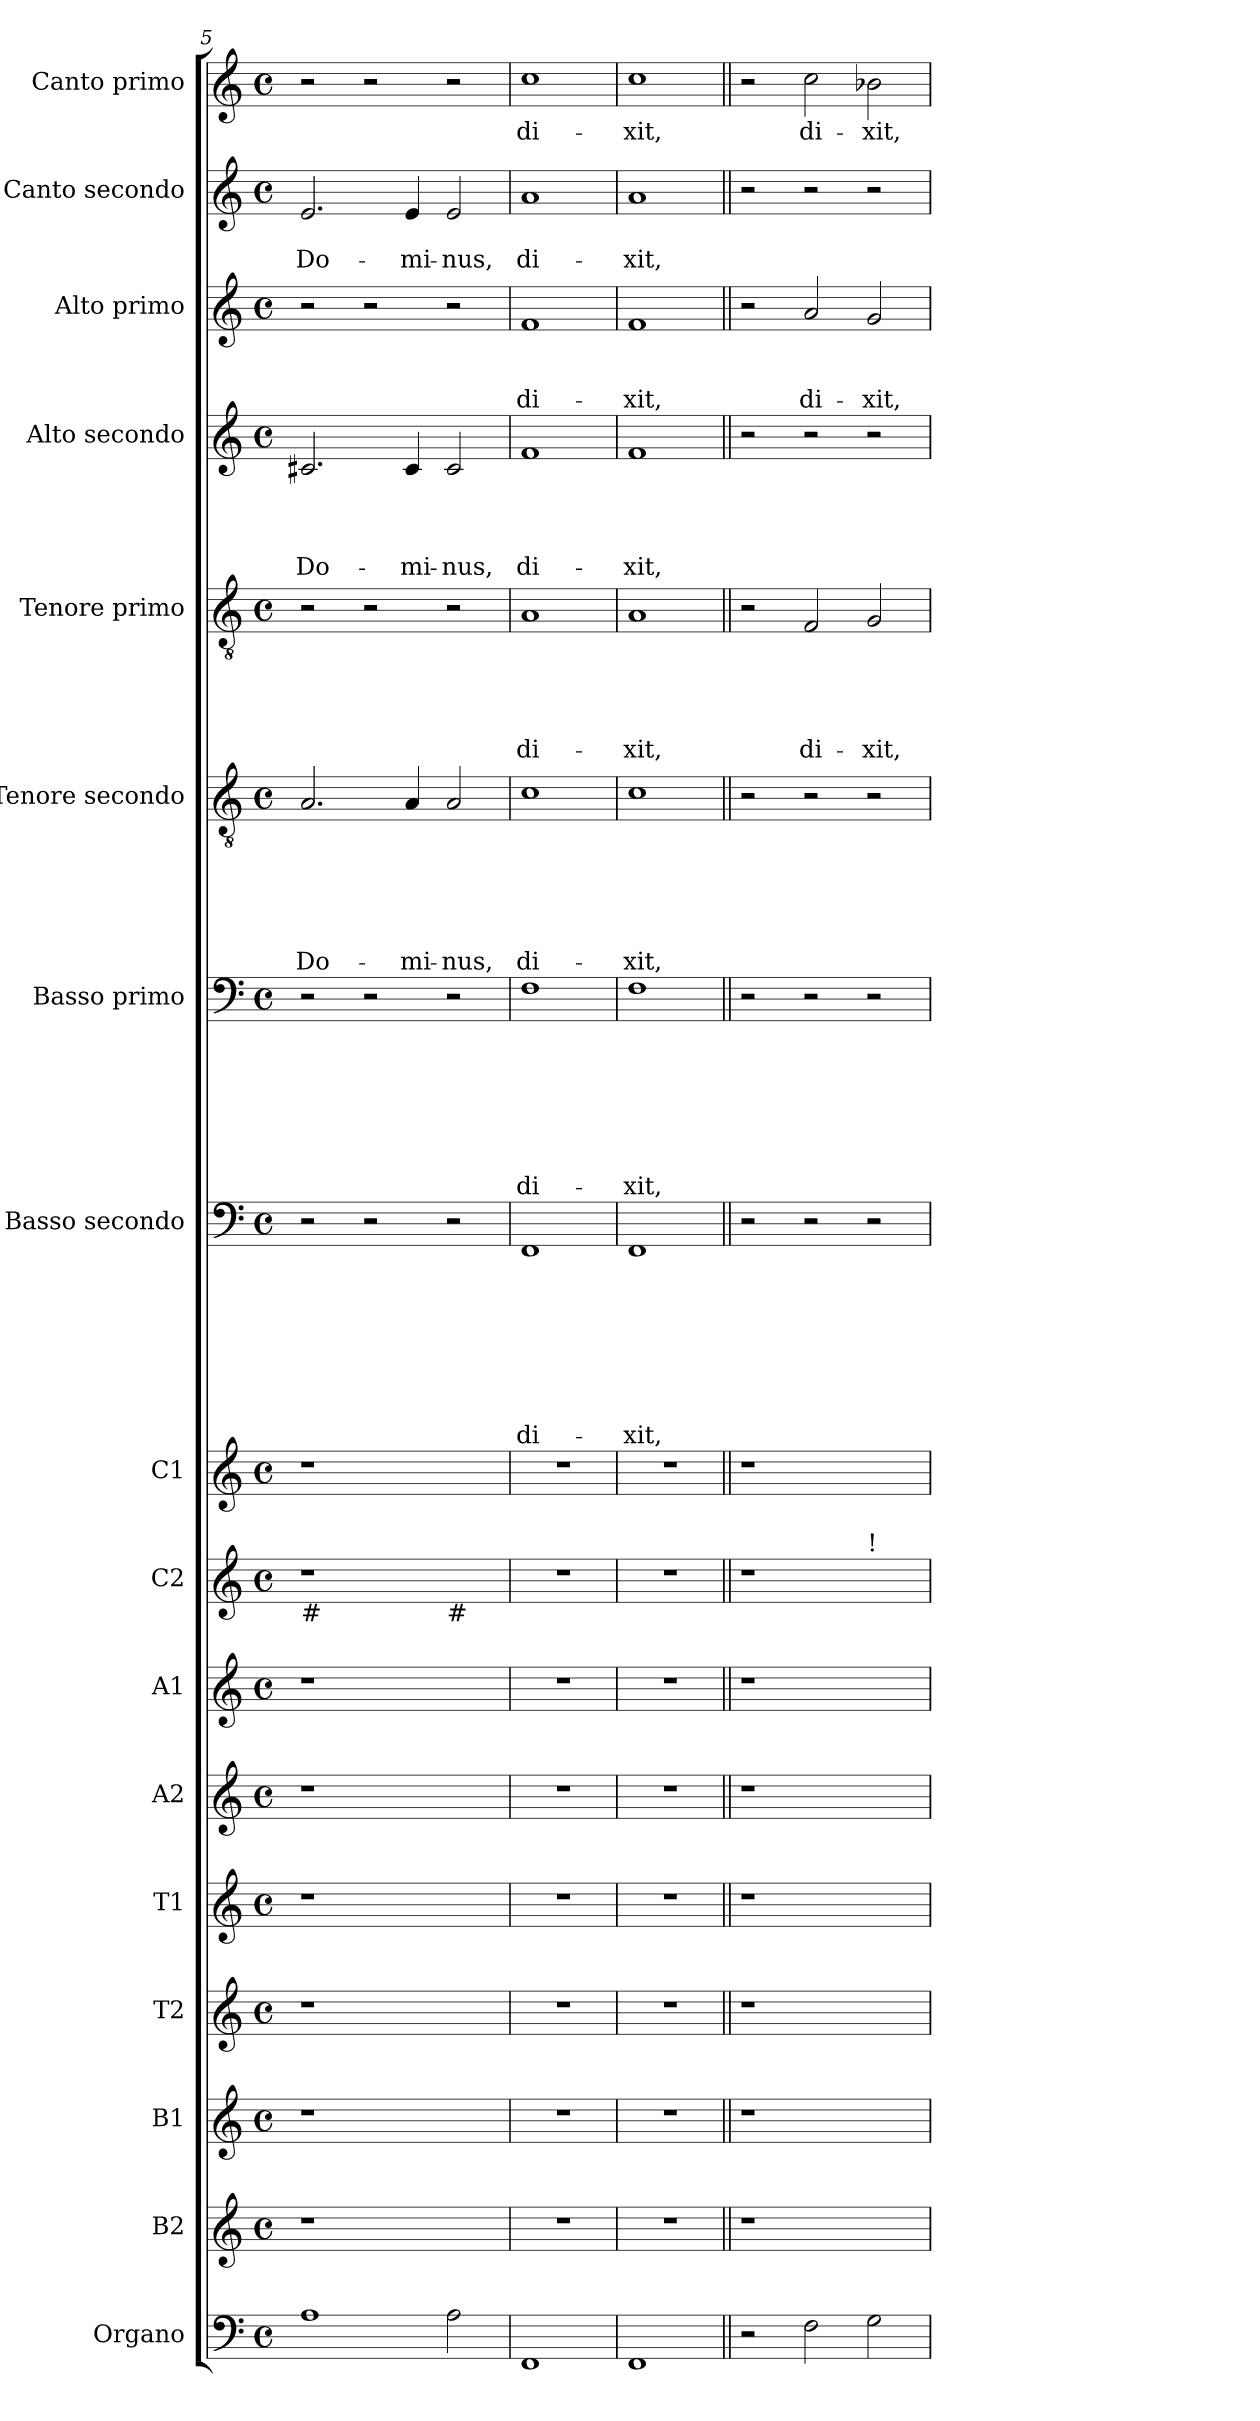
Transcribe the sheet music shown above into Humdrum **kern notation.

**kern	**kern	**kern	**kern	**kern	**kern	**kern	**kern	**kern	**kern	**text	**text	**text	**text	**text	**text	**text	**text	**kern	**text	**text	**text	**text	**text	**text	**text	**kern	**text	**text	**text	**text	**text	**text	**kern	**text	**text	**text	**text	**text	**kern	**text	**text	**text	**text	**kern	**text	**text	**text	**kern	**text	**text	**kern	**text
*part17	*part16	*part15	*part14	*part13	*part12	*part11	*part10	*part9	*part8	*part8	*part8	*part8	*part8	*part8	*part8	*part8	*part8	*part7	*part7	*part7	*part7	*part7	*part7	*part7	*part7	*part6	*part6	*part6	*part6	*part6	*part6	*part6	*part5	*part5	*part5	*part5	*part5	*part5	*part4	*part4	*part4	*part4	*part4	*part3	*part3	*part3	*part3	*part2	*part2	*part2	*part1	*part1
*staff17	*staff16	*staff15	*staff14	*staff13	*staff12	*staff11	*staff10	*staff9	*staff8	*staff8	*staff8	*staff8	*staff8	*staff8	*staff8	*staff8	*staff8	*staff7	*staff7	*staff7	*staff7	*staff7	*staff7	*staff7	*staff7	*staff6	*staff6	*staff6	*staff6	*staff6	*staff6	*staff6	*staff5	*staff5	*staff5	*staff5	*staff5	*staff5	*staff4	*staff4	*staff4	*staff4	*staff4	*staff3	*staff3	*staff3	*staff3	*staff2	*staff2	*staff2	*staff1	*staff1
*I"Organo	*I"B2	*I"B1	*I"T2	*I"T1	*I"A2	*I"A1	*I"C2	*I"C1	*I"Basso secondo	*	*	*	*	*	*	*	*	*I"Basso primo	*	*	*	*	*	*	*	*I"Tenore secondo	*	*	*	*	*	*	*I"Tenore primo	*	*	*	*	*	*I"Alto secondo	*	*	*	*	*I"Alto primo	*	*	*	*I"Canto secondo	*	*	*I"Canto primo	*
*I'Org.	*I'B2	*I'B1	*I'T2	*I'T1	*I'A2	*I'A1	*I'C2	*I'C1	*I'B2	*	*	*	*	*	*	*	*	*I'B1	*	*	*	*	*	*	*	*I'T2	*	*	*	*	*	*	*I'T1	*	*	*	*	*	*I'A2	*	*	*	*	*I'A1	*	*	*	*I'C2	*	*	*I'C1	*
*clefF4	*clefG2	*clefG2	*clefG2	*clefG2	*clefG2	*clefG2	*clefG2	*clefG2	*clefF4	*	*	*	*	*	*	*	*	*clefF4	*	*	*	*	*	*	*	*clefGv2	*	*	*	*	*	*	*clefGv2	*	*	*	*	*	*clefG2	*	*	*	*	*clefG2	*	*	*	*clefG2	*	*	*clefG2	*
*k[]	*k[]	*k[]	*k[]	*k[]	*k[]	*k[]	*k[]	*k[]	*k[]	*	*	*	*	*	*	*	*	*k[]	*	*	*	*	*	*	*	*k[]	*	*	*	*	*	*	*k[]	*	*	*	*	*	*k[]	*	*	*	*	*k[]	*	*	*	*k[]	*	*	*k[]	*
*C:	*C:	*C:	*C:	*C:	*C:	*C:	*C:	*C:	*C:	*	*	*	*	*	*	*	*	*C:	*	*	*	*	*	*	*	*C:	*	*	*	*	*	*	*C:	*	*	*	*	*	*C:	*	*	*	*	*C:	*	*	*	*C:	*	*	*C:	*
*M4/4	*M4/4	*M4/4	*M4/4	*M4/4	*M4/4	*M4/4	*M4/4	*M4/4	*M4/4	*	*	*	*	*	*	*	*	*M4/4	*	*	*	*	*	*	*	*M4/4	*	*	*	*	*	*	*M4/4	*	*	*	*	*	*M4/4	*	*	*	*	*M4/4	*	*	*	*M4/4	*	*	*M4/4	*
*met(c)	*met(c)	*met(c)	*met(c)	*met(c)	*met(c)	*met(c)	*met(c)	*met(c)	*met(c)	*	*	*	*	*	*	*	*	*met(c)	*	*	*	*	*	*	*	*met(c)	*	*	*	*	*	*	*met(c)	*	*	*	*	*	*met(c)	*	*	*	*	*met(c)	*	*	*	*met(c)	*	*	*met(c)	*
=5	=5	=5	=5	=5	=5	=5	=5	=5	=5	=5	=5	=5	=5	=5	=5	=5	=5	=5	=5	=5	=5	=5	=5	=5	=5	=5	=5	=5	=5	=5	=5	=5	=5	=5	=5	=5	=5	=5	=5	=5	=5	=5	=5	=5	=5	=5	=5	=5	=5	=5	=5	=5
!	!	!	!	!	!	!	!LO:TX:b:t=#	!	!	!	!	!	!	!	!	!	!	!	!	!	!	!	!	!	!	!	!	!	!	!	!	!	!	!	!	!	!	!	!	!	!	!	!	!	!	!	!	!	!	!	!	!
!	!	!	!	!	!	!	!	!	!	!	!	!	!	!	!	!	!	!	!	!	!	!	!	!	!	!	!	!	!	!	!	!LO:LY:b	!	!	!	!	!	!	!	!	!	!	!LO:LY:b	!	!	!	!	!	!	!LO:LY:b	!	!
1A	1r	1r	1r	1r	1r	1r	1r	1r	2r	.	.	.	.	.	.	.	.	2r	.	.	.	.	.	.	.	2.A/	.	.	.	.	.	Do-	2r	.	.	.	.	.	2.c#X/	.	.	.	Do-	2r	.	.	.	2.e/	.	Do-	2r	.
.	.	.	.	.	.	.	.	.	2r	.	.	.	.	.	.	.	.	2r	.	.	.	.	.	.	.	.	.	.	.	.	.	.	2r	.	.	.	.	.	.	.	.	.	.	2r	.	.	.	.	.	.	2r	.
!	!	!	!	!	!	!	!	!	!	!	!	!	!	!	!	!	!	!	!	!	!	!	!	!	!	!	!	!	!	!	!	!LO:LY:b	!	!	!	!	!	!	!	!	!	!	!LO:LY:b	!	!	!	!	!	!	!LO:LY:b	!	!
.	.	.	.	.	.	.	.	.	.	.	.	.	.	.	.	.	.	.	.	.	.	.	.	.	.	4A/	.	.	.	.	.	-mi-	.	.	.	.	.	.	4c#/	.	.	.	-mi-	.	.	.	.	4e/	.	-mi-	.	.
!	!	!	!	!	!	!	!LO:TX:b:t=#	!	!	!	!	!	!	!	!	!	!	!	!	!	!	!	!	!	!	!	!	!	!	!	!	!	!	!	!	!	!	!	!	!	!	!	!	!	!	!	!	!	!	!	!	!
!	!	!	!	!	!	!	!	!	!	!	!	!	!	!	!	!	!	!	!	!	!	!	!	!	!	!	!	!	!	!	!	!LO:LY:b	!	!	!	!	!	!	!	!	!	!	!LO:LY:b	!	!	!	!	!	!	!LO:LY:b	!	!
2A\	2ryy	2ryy	2ryy	2ryy	2ryy	2ryy	2ryy	2ryy	2r	.	.	.	.	.	.	.	.	2r	.	.	.	.	.	.	.	2A/	.	.	.	.	.	-nus,	2r	.	.	.	.	.	2c#/	.	.	.	-nus,	2r	.	.	.	2e/	.	-nus,	2r	.
=6	=6	=6	=6	=6	=6	=6	=6	=6	=6	=6	=6	=6	=6	=6	=6	=6	=6	=6	=6	=6	=6	=6	=6	=6	=6	=6	=6	=6	=6	=6	=6	=6	=6	=6	=6	=6	=6	=6	=6	=6	=6	=6	=6	=6	=6	=6	=6	=6	=6	=6	=6	=6
!	!	!	!	!	!	!	!	!	!	!	!	!	!	!	!	!	!LO:LY:b	!	!	!	!	!	!	!	!LO:LY:b	!	!	!	!	!	!	!LO:LY:b	!	!	!	!	!	!LO:LY:b	!	!	!	!	!LO:LY:b	!	!	!	!LO:LY:b	!	!	!LO:LY:b	!	!LO:LY:b
1FF	1r	1r	1r	1r	1r	1r	1r	1r	1FF	.	.	.	.	.	.	.	di-	1F	.	.	.	.	.	.	di-	1c	.	.	.	.	.	di-	1A	.	.	.	.	di-	1f	.	.	.	di-	1f	.	.	di-	1a	.	di-	1cc	di-
=7	=7	=7	=7	=7	=7	=7	=7	=7	=7	=7	=7	=7	=7	=7	=7	=7	=7	=7	=7	=7	=7	=7	=7	=7	=7	=7	=7	=7	=7	=7	=7	=7	=7	=7	=7	=7	=7	=7	=7	=7	=7	=7	=7	=7	=7	=7	=7	=7	=7	=7	=7	=7
!	!	!	!	!	!	!	!	!	!	!	!	!	!	!	!	!	!LO:LY:b	!	!	!	!	!	!	!	!LO:LY:b	!	!	!	!	!	!	!LO:LY:b	!	!	!	!	!	!LO:LY:b	!	!	!	!	!LO:LY:b	!	!	!	!LO:LY:b	!	!	!LO:LY:b	!	!LO:LY:b
1FF	1r	1r	1r	1r	1r	1r	1r	1r	1FF	.	.	.	.	.	.	.	-xit,	1F	.	.	.	.	.	.	-xit,	1c	.	.	.	.	.	-xit,	1A	.	.	.	.	-xit,	1f	.	.	.	-xit,	1f	.	.	-xit,	1a	.	-xit,	1cc	-xit,
!!LO:PB:g=z
=8||	=8||	=8||	=8||	=8||	=8||	=8||	=8||	=8||	=8||	=8||	=8||	=8||	=8||	=8||	=8||	=8||	=8||	=8||	=8||	=8||	=8||	=8||	=8||	=8||	=8||	=8||	=8||	=8||	=8||	=8||	=8||	=8||	=8||	=8||	=8||	=8||	=8||	=8||	=8||	=8||	=8||	=8||	=8||	=8||	=8||	=8||	=8||	=8||	=8||	=8||	=8||	=8||
2r	1r	1r	1r	1r	1r	1r	1r	1r	2r	.	.	.	.	.	.	.	.	2r	.	.	.	.	.	.	.	2r	.	.	.	.	.	.	2r	.	.	.	.	.	2r	.	.	.	.	2r	.	.	.	2r	.	.	2r	.
!	!	!	!	!	!	!	!	!	!	!	!	!	!	!	!	!	!	!	!	!	!	!	!	!	!	!	!	!	!	!	!	!	!	!	!	!	!	!LO:LY:b	!	!	!	!	!	!	!	!	!LO:LY:b	!	!	!	!	!LO:LY:b
2F\	.	.	.	.	.	.	.	.	2r	.	.	.	.	.	.	.	.	2r	.	.	.	.	.	.	.	2r	.	.	.	.	.	.	2F/	.	.	.	.	di-	2r	.	.	.	.	2a/	.	.	di-	2r	.	.	2cc\	di-
!	!	!	!	!	!	!	!LO:TX:a:t=!	!	!	!	!	!	!	!	!	!	!	!	!	!	!	!	!	!	!	!	!	!	!	!	!	!	!	!	!	!	!	!	!	!	!	!	!	!	!	!	!	!	!	!	!	!
!	!	!	!	!	!	!	!	!	!	!	!	!	!	!	!	!	!	!	!	!	!	!	!	!	!	!	!	!	!	!	!	!	!	!	!	!	!	!LO:LY:b	!	!	!	!	!	!	!	!	!LO:LY:b	!	!	!	!	!LO:LY:b
2G\	2ryy	2ryy	2ryy	2ryy	2ryy	2ryy	2ryy	2ryy	2r	.	.	.	.	.	.	.	.	2r	.	.	.	.	.	.	.	2r	.	.	.	.	.	.	2G/	.	.	.	.	-xit,	2r	.	.	.	.	2g/	.	.	-xit,	2r	.	.	2b-X\	-xit,
=	=	=	=	=	=	=	=	=	=	=	=	=	=	=	=	=	=	=	=	=	=	=	=	=	=	=	=	=	=	=	=	=	=	=	=	=	=	=	=	=	=	=	=	=	=	=	=	=	=	=	=	=
*-	*-	*-	*-	*-	*-	*-	*-	*-	*-	*-	*-	*-	*-	*-	*-	*-	*-	*-	*-	*-	*-	*-	*-	*-	*-	*-	*-	*-	*-	*-	*-	*-	*-	*-	*-	*-	*-	*-	*-	*-	*-	*-	*-	*-	*-	*-	*-	*-	*-	*-	*-	*-
